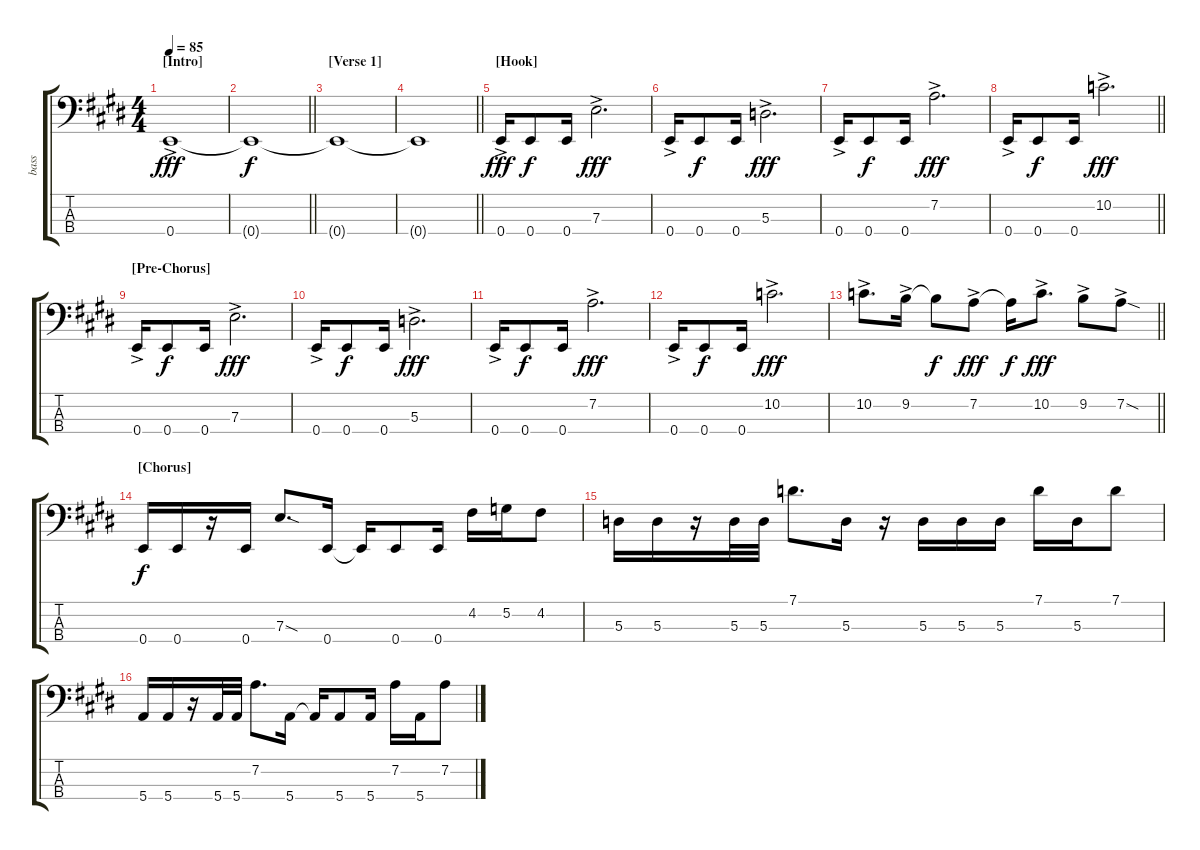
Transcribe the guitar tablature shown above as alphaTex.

\track ("bass" "bass") {instrument electricbassfinger}
\staff {score tabs}
\tuning (G2 D2 A1 E1) {hide}
\ts (4 4)
\section ("" "[Intro]")
\tempo 85
\clef f4
\ks e
0.4{ac}.1{dy fff instrument electricbassfinger} |
\barLineRight lightlight
0.4{t}.1{dy f} |
\section ("" "[Verse 1]")
0.4{t}.1 |
\barLineRight lightlight
0.4{t}.1 |
\section ("" "[Hook]")
0.4{ac}.16{dy fff} 0.4.8{dy f} 0.4.16 7.3{ac}.2{d dy fff} |
0.4{ac}.16 0.4.8{dy f} 0.4.16 5.3{ac}.2{d dy fff} |
0.4{ac}.16 0.4.8{dy f} 0.4.16 7.2{ac}.2{d dy fff} |
\barLineRight lightlight
0.4{ac}.16 0.4.8{dy f} 0.4.16 10.2{ac}.2{d dy fff} |
\section ("" "[Pre-Chorus]")
0.4{ac}.16 0.4.8{dy f} 0.4.16 7.3{ac}.2{d dy fff} |
0.4{ac}.16 0.4.8{dy f} 0.4.16 5.3{ac}.2{d dy fff} |
0.4{ac}.16 0.4.8{dy f} 0.4.16 7.2{ac}.2{d dy fff} |
0.4{ac}.16 0.4.8{dy f} 0.4.16 10.2{ac}.2{d dy fff} |
\barLineRight lightlight
10.2{ac}.8{d} 9.2{ac}.16 9.2{t}.8{dy f} 7.2{ac}.8{dy fff} 7.2{t}.16{dy f} 10.2{ac}.8{d dy fff} 9.2{ac}.8 7.2{sod ac}.8 |
\section ("" "[Chorus]")
0.4.16{dy f} 0.4.16 r.16 0.4.16 7.3{sod}.8{d} 0.4.16 0.4{t}.16 0.4.8 0.4.16 4.2.16 5.2.16 4.2.8 |
5.3.16 5.3.16 r.16 5.3.32 5.3.32 7.1.8{d} 5.3.16 r.16 5.3.16 5.3.16 5.3.16 7.1.16 5.3.16 7.1.8 |
5.4.16 5.4.16 r.16 5.4.32 5.4.32 7.2.8{d} 5.4.16 5.4{t}.16 5.4.8 5.4.16 7.2.16 5.4.16 7.2.8
